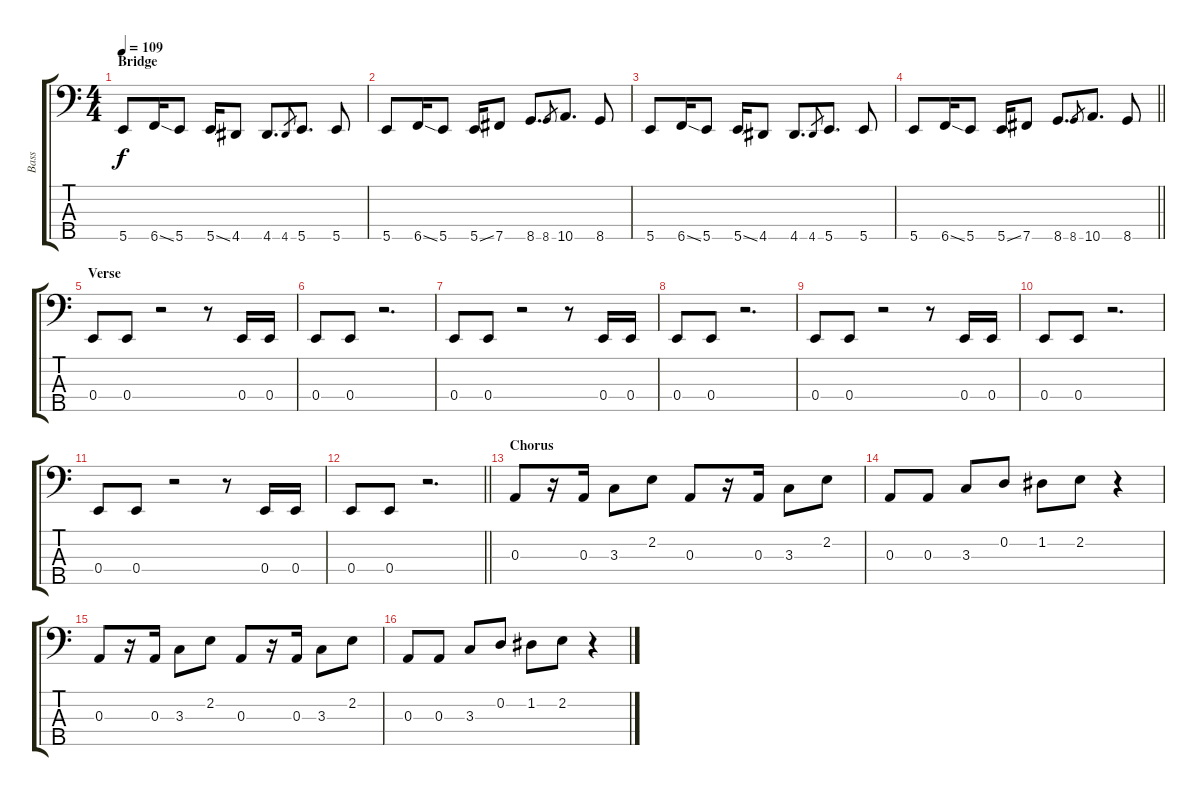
\track ("Bass" "Bass") {instrument electricbassfinger}
\staff {score tabs}
\tuning (G2 D2 A1 E1 B0) {hide}
\ts (4 4)
\section ("" "Bridge")
\tempo 109
\clef f4
\ks c
5.5.8{dy f} 6.5{ss}.16 5.5.8 5.5{ss}.16 4.5.8 4.5.8{d} 4.5.8{gr} 5.5.8{d} 5.5.8 |
5.5.8 6.5{ss}.16 5.5.8 5.5{ss}.16 7.5.8 8.5.8{d} 8.5.8{gr} 10.5.8{d} 8.5.8 |
5.5.8 6.5{ss}.16 5.5.8 5.5{ss}.16 4.5.8 4.5.8{d} 4.5.8{gr} 5.5.8{d} 5.5.8 |
\barLineRight lightlight
5.5.8 6.5{ss}.16 5.5.8 5.5{ss}.16 7.5.8 8.5.8{d} 8.5.8{gr} 10.5.8{d} 8.5.8 |
\section ("" "Verse")
0.4.8 0.4.8 r.2 r.8 0.4.16 0.4.16 |
0.4.8 0.4.8 r.2{d} |
0.4.8 0.4.8 r.2 r.8 0.4.16 0.4.16 |
0.4.8 0.4.8 r.2{d} |
0.4.8 0.4.8 r.2 r.8 0.4.16 0.4.16 |
0.4.8 0.4.8 r.2{d} |
0.4.8 0.4.8 r.2 r.8 0.4.16 0.4.16 |
\barLineRight lightlight
0.4.8 0.4.8 r.2{d} |
\section ("" "Chorus")
0.3.8 r.16 0.3.16 3.3.8 2.2.8 0.3.8 r.16 0.3.16 3.3.8 2.2.8 |
0.3.8 0.3.8 3.3.8 0.2.8 1.2.8 2.2.8 r.4 |
0.3.8 r.16 0.3.16 3.3.8 2.2.8 0.3.8 r.16 0.3.16 3.3.8 2.2.8 |
0.3.8 0.3.8 3.3.8 0.2.8 1.2.8 2.2.8 r.4
